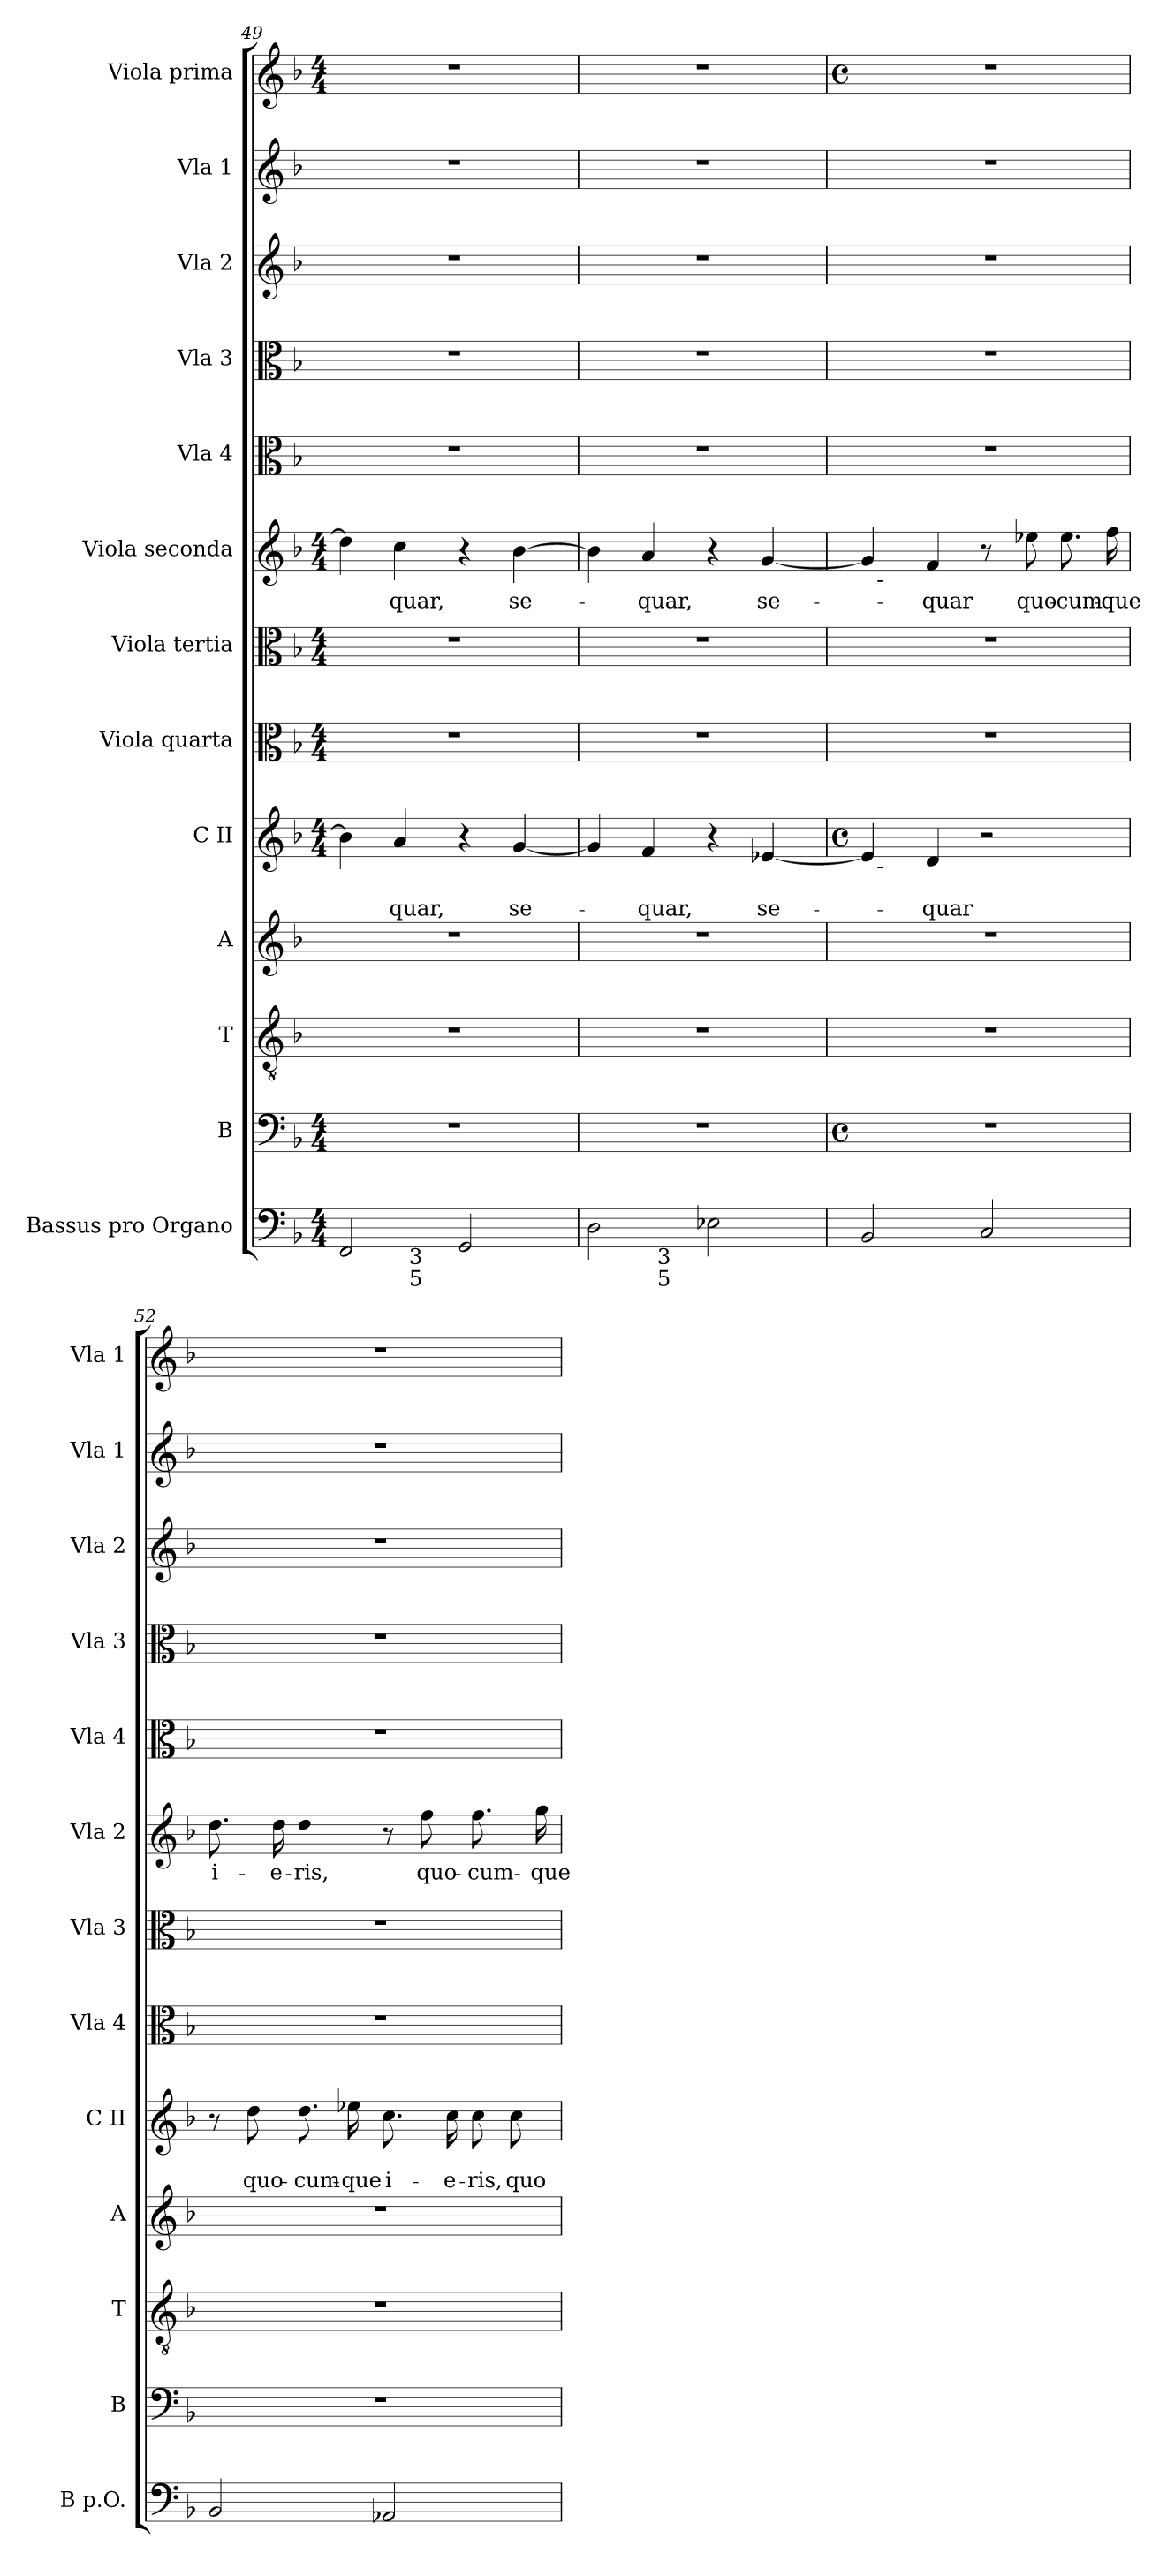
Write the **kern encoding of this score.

**kern	**kern	**kern	**kern	**kern	**text	**text	**kern	**kern	**kern	**text	**kern	**kern	**kern	**kern	**kern
*part13	*part12	*part11	*part10	*part9	*part9	*part9	*part8	*part7	*part6	*part6	*part5	*part4	*part3	*part2	*part1
*staff13	*staff12	*staff11	*staff10	*staff9	*staff9	*staff9	*staff8	*staff7	*staff6	*staff6	*staff5	*staff4	*staff3	*staff2	*staff1
*I"Bassus pro Organo	*I"B	*I"T	*I"A	*I"C II	*	*	*I"Viola quarta	*I"Viola tertia	*I"Viola seconda	*	*I"Vla 4	*I"Vla 3	*I"Vla 2	*I"Vla 1	*I"Viola prima
*I'B p.O.	*I'B	*I'T	*I'A	*I'C II	*	*	*I'Vla 4	*I'Vla 3	*I'Vla 2	*	*I'Vla 4	*I'Vla 3	*I'Vla 2	*I'Vla 1	*I'Vla 1
*clefF4	*clefF4	*clefGv2	*clefG2	*clefG2	*	*	*clefC3	*clefC3	*clefG2	*	*clefC3	*clefC3	*clefG2	*clefG2	*clefG2
*k[b-]	*k[b-]	*k[b-]	*k[b-]	*k[b-]	*	*	*k[b-]	*k[b-]	*k[b-]	*	*k[b-]	*k[b-]	*k[b-]	*k[b-]	*k[b-]
*F:	*F:	*F:	*F:	*F:	*	*	*F:	*F:	*F:	*	*F:	*F:	*F:	*F:	*F:
*M4/4	*M4/4	*	*	*M4/4	*	*	*M4/4	*M4/4	*M4/4	*	*	*	*	*	*M4/4
=49	=49	=49	=49	=49	=49	=49	=49	=49	=49	=49	=49	=49	=49	=49	=49
*^	*	*	*	*	*	*	*	*	*	*	*	*	*	*	*
2FF</	4ryy	1r	1r	1r	4b-\]	.	.	1r	1r	4dd\]	.	1r	1r	1r	1r	1r
!	!	!	!	!	!	!	!LO:LY:b	!	!	!	!LO:LY:b	!	!	!	!	!
.	32ryy	.	.	.	4a/	.	-quar,	.	.	4cc\	-quar,	.	.	.	.	.
!	!LO:TX:b:t=3	!	!	!	!	!	!	!	!	!	!	!	!	!	!	!
!	!LO:TX:b:t=5	!	!	!	!	!	!	!	!	!	!	!	!	!	!	!
.	2ryy	.	.	.	.	.	.	.	.	.	.	.	.	.	.	.
2GG/	.	.	.	.	4r	.	.	.	.	4r	.	.	.	.	.	.
!	!	!	!	!	!	!	!LO:LY:b	!	!	!	!LO:LY:b	!	!	!	!	!
.	.	.	.	.	[<4g/	.	se-	.	.	[>4b-\	se-	.	.	.	.	.
.	8..ryy	.	.	.	.	.	.	.	.	.	.	.	.	.	.	.
=50	=50	=50	=50	=50	=50	=50	=50	=50	=50	=50	=50	=50	=50	=50	=50	=50
2D>\	4ryy	1r	1r	1r	4g/]	.	.	1r	1r	4b-\]	.	1r	1r	1r	1r	1r
!	!	!	!	!	!	!	!LO:LY:b	!	!	!	!LO:LY:b	!	!	!	!	!
.	32ryy	.	.	.	4f/	.	-quar,	.	.	4a/	-quar,	.	.	.	.	.
!	!LO:TX:b:t=3	!	!	!	!	!	!	!	!	!	!	!	!	!	!	!
!	!LO:TX:b:t=5	!	!	!	!	!	!	!	!	!	!	!	!	!	!	!
.	2ryy	.	.	.	.	.	.	.	.	.	.	.	.	.	.	.
2E-X\	.	.	.	.	4r	.	.	.	.	4r	.	.	.	.	.	.
!	!	!	!	!	!	!	!LO:LY:b	!	!	!	!LO:LY:b	!	!	!	!	!
.	.	.	.	.	[<4e-X/	.	se-	.	.	[<4g/	se-	.	.	.	.	.
.	8..ryy	.	.	.	.	.	.	.	.	.	.	.	.	.	.	.
*v	*v	*	*	*	*	*	*	*	*	*	*	*	*	*	*	*
!!LO:PB:g=z
=51	=51	=51	=51	=51	=51	=51	=51	=51	=51	=51	=51	=51	=51	=51	=51
*	*M4/4	*	*	*M4/4	*	*	*	*	*	*	*	*	*	*	*M4/4
*	*met(c)	*	*	*met(c)	*	*	*	*	*	*	*	*	*	*	*met(c)
*	*	*	*	*^	*	*	*	*	*^	*	*	*	*	*	*
2BB-</	1r	1r	1r	4e-/]	32ryy	.	.	1r	1r	4g/]	32ryy	.	1r	1r	1r	1r	1r
!	!	!	!	!	!	!	!	!	!	!	!LO:TX:b:t=-	!	!	!	!	!	!
!	!	!	!	!	!LO:TX:b:t=-	!	!	!	!	!	!	!	!	!	!	!	!
.	.	.	.	.	2ryy	.	.	.	.	.	2ryy	.	.	.	.	.	.
!	!	!	!	!	!	!	!LO:LY:b	!	!	!	!	!LO:LY:b	!	!	!	!	!
.	.	.	.	4d/	.	.	-quar	.	.	4f/	.	-quar	.	.	.	.	.
2C/	.	.	.	2r	.	.	.	.	.	8r	.	.	.	.	.	.	.
.	.	.	.	.	4...ryy	.	.	.	.	.	4...ryy	.	.	.	.	.	.
!	!	!	!	!	!	!	!	!	!	!	!	!LO:LY:b	!	!	!	!	!
.	.	.	.	.	.	.	.	.	.	8ee-X\	.	quo-	.	.	.	.	.
!	!	!	!	!	!	!	!	!	!	!	!	!LO:LY:b	!	!	!	!	!
.	.	.	.	.	.	.	.	.	.	8.ee-\	.	-cum-	.	.	.	.	.
!	!	!	!	!	!	!	!	!	!	!	!	!LO:LY:b:rj	!	!	!	!	!
.	.	.	.	.	.	.	.	.	.	16ff\	.	-que	.	.	.	.	.
=52	=52	=52	=52	=52	=52	=52	=52	=52	=52	=52	=52	=52	=52	=52	=52	=52	=52
!	!	!	!	!	!	!	!	!	!	!	!	!LO:LY:b:rj	!	!	!	!	!
*	*	*	*	*v	*v	*	*	*	*	*v	*v	*	*	*	*	*	*
2BB-/	1r	1r	1r	8r	.	.	1r	1r	8.dd\	i-	1r	1r	1r	1r	1r
!	!	!	!	!	!	!LO:LY:b	!	!	!	!	!	!	!	!	!
.	.	.	.	8dd\	.	quo-	.	.	.	.	.	.	.	.	.
!	!	!	!	!	!	!	!	!	!	!LO:LY:b	!	!	!	!	!
.	.	.	.	.	.	.	.	.	16dd\	-e-	.	.	.	.	.
!	!	!	!	!	!	!LO:LY:b	!	!	!	!LO:LY:b	!	!	!	!	!
.	.	.	.	8.dd\	.	-cum-	.	.	4dd\	-ris,	.	.	.	.	.
!	!	!	!	!	!	!LO:LY:b:rj	!	!	!	!	!	!	!	!	!
.	.	.	.	16ee-X\	.	-que	.	.	.	.	.	.	.	.	.
!	!	!	!	!	!	!LO:LY:b:rj	!	!	!	!	!	!	!	!	!
2AA-X</	.	.	.	8.cc\	.	i-	.	.	8r	.	.	.	.	.	.
!	!	!	!	!	!	!	!	!	!	!LO:LY:b	!	!	!	!	!
.	.	.	.	.	.	.	.	.	8ff\	quo-	.	.	.	.	.
!	!	!	!	!	!	!LO:LY:b	!	!	!	!	!	!	!	!	!
.	.	.	.	16cc\	.	-e-	.	.	.	.	.	.	.	.	.
!	!	!	!	!	!	!LO:LY:b	!	!	!	!LO:LY:b:rj	!	!	!	!	!
.	.	.	.	8cc\	.	-ris,	.	.	8.ff\	-cum-	.	.	.	.	.
!	!	!	!	!	!	!LO:LY:b	!	!	!	!	!	!	!	!	!
.	.	.	.	8cc\	.	quo-	.	.	.	.	.	.	.	.	.
!	!	!	!	!	!	!	!	!	!	!LO:LY:b	!	!	!	!	!
.	.	.	.	.	.	.	.	.	16gg\	-que	.	.	.	.	.
=	=	=	=	=	=	=	=	=	=	=	=	=	=	=	=
*-	*-	*-	*-	*-	*-	*-	*-	*-	*-	*-	*-	*-	*-	*-	*-
